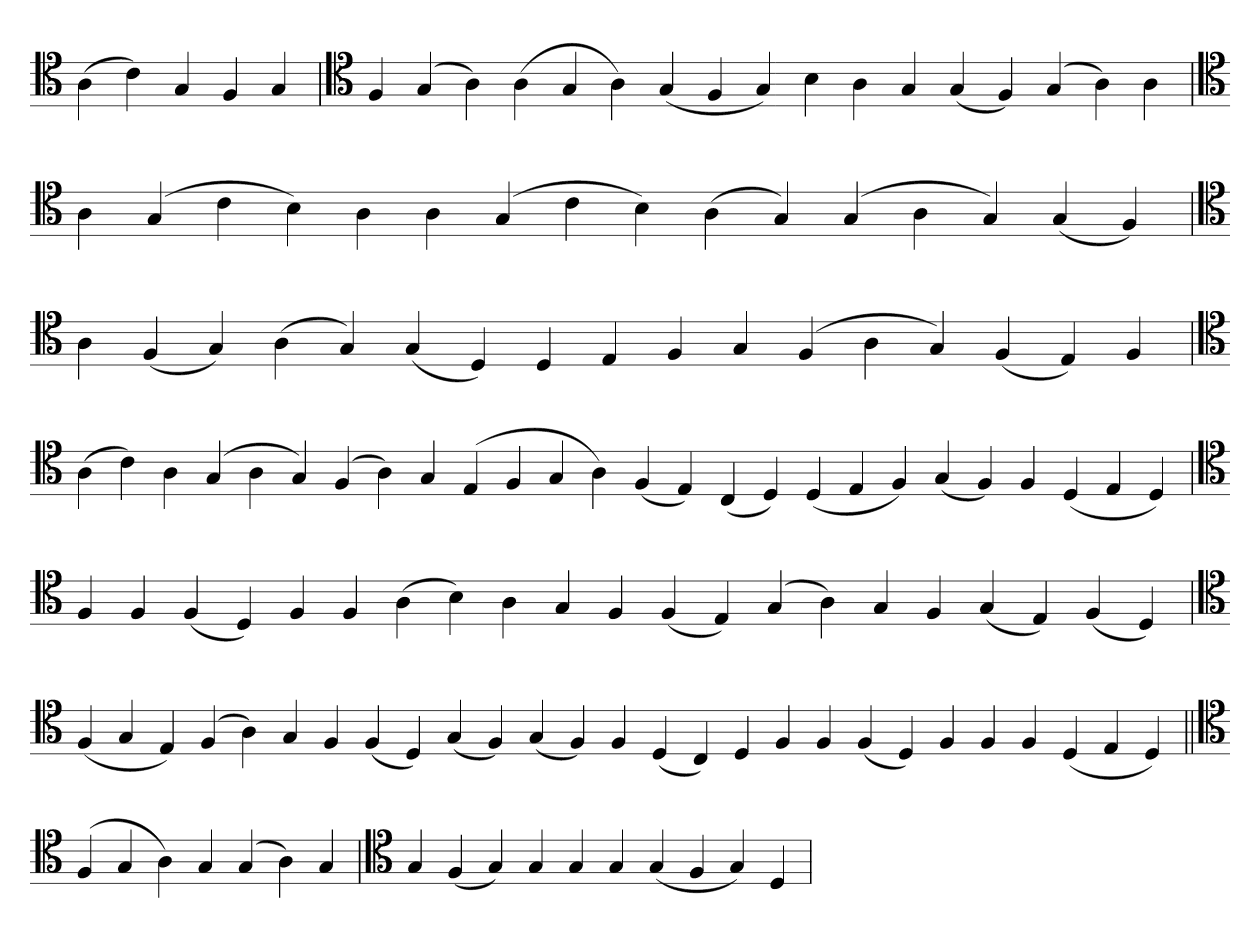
**kern
*part1
*staff1
*clefC4
=
(4A
4c)
4G
4F
4G
=
*clefC4
4F
(4G
4A)
(4A
4G
4A)
(4G
4F
4G)
4B
4A
4G
(4G
4F)
(4G
4A)
4A
='
*clefC4
4A
(4G
4c
4B)
4A
4A
(4G
4c
4B)
(4A
4G)
(4G
4A
4G)
(4G
4F)
=
*clefC4
4A
(4F
4G)
(4A
4G)
(4G
4D)
4D
4E
4F
4G
(4F
4A
4G)
(4F
4E)
4F
='
*clefC4
(4A
4c)
4A
(4G
4A
4G)
(4F
4A)
4G
(4E
4F
4G
4A)
(4F
4E)
(4C
4D)
(4D
4E
4F)
(4G
4F)
4F
(4D
4E
4D)
=
*clefC4
4F
4F
(4F
4D)
4F
4F
(4A
4B)
4A
4G
4F
(4F
4E)
(4G
4A)
4G
4F
(4G
4E)
(4F
4D)
=`
*clefC4
(4F
4G
4E)
(4F
4A)
4G
4F
(4F
4D)
(4G
4F)
(4G
4F)
4F
(4D
4C)
4D
4F
4F
(4F
4D)
4F
4F
4F
(4D
4E
4D)
=||
*clefC4
(4F
4G
4A)
4G
(4G
4A)
4G
=`
*clefC4
4G
(4F
4G)
4G
4G
4G
(4G
4F
4G)
4D
=`
*-
